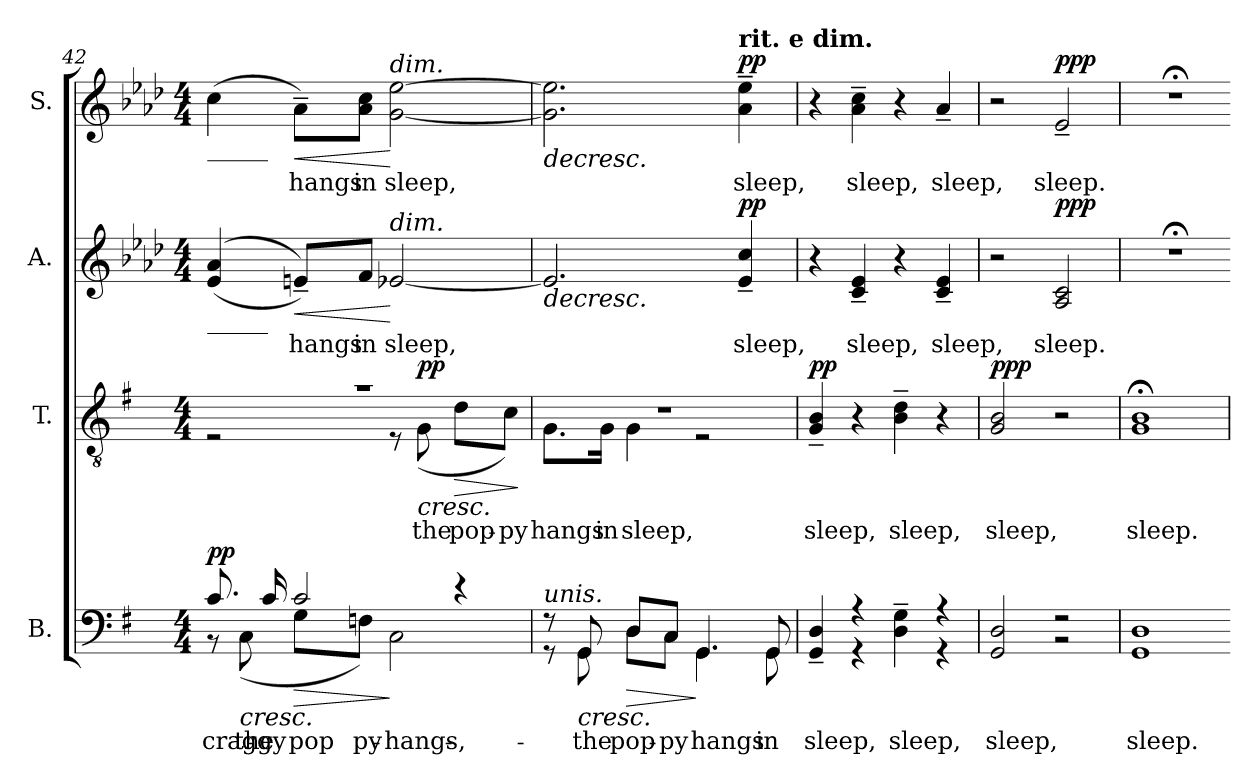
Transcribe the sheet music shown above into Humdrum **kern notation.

**kern	**text	**dynam	**kern	**text	**dynam	**kern	**text	**dynam	**kern	**text	**dynam
*part4	*part4	*part4	*part3	*part3	*part3	*part2	*part2	*part2	*part1	*part1	*part1
*staff4	*staff4	*staff4	*staff3	*staff3	*staff3	*staff2	*staff2	*staff2	*staff1	*staff1	*staff1
*I"B.	*	*	*I"T.	*	*	*I"A.	*	*	*I"S.	*	*
!!LO:LB:g=z
*clefF4	*	*	*clefGv2	*	*	*clefG2	*	*	*clefG2	*	*
*k[f#]	*	*	*k[f#]	*	*	*k[b-e-a-d-]	*	*	*k[b-e-a-d-]	*	*
*G:	*	*	*G:	*	*	*A-:	*	*	*A-:	*	*
*M4/4	*	*	*M4/4	*	*	*M4/4	*	*	*M4/4	*	*
=42	=42	=42	=42	=42	=42	=42	=42	=42	=42	=42	=42
!	!	!	!	!	!	!	!	!	!LO:TX:b:t=_____	!	!
!	!	!	!	!	!	!LO:TX:b:t=_____	!	!	!	!	!
!	!LO:LY:a	!LO:DY:b	!	!	!	!	!	!	!	!	!
*^	*	*	*^	*	*	*	*	*	*	*	*
8.c/	8r	crag-	pp	1r	2r	.	.	(<(<4e- 4a-	.	.	(>4cc	.	.
!	!	!LO:LY:b	!LO:HP:b	!	!	!	!	!	!	!	!	!	!
.	(<8C\	the	<	.	.	.	.	.	.	.	.	.	.
!	!	!LO:LY:a	!	!	!	!	!	!	!	!	!	!	!
16c/	.	-gy	.	.	.	.	.	.	.	.	.	.	.
!	!	!LO:LY:a	!	!	!	!	!	!	!	!	!	!	!
!	!	!LO:LY:b	!LO:HP:b	!	!	!	!	!	!LO:LY:b	!LO:HP:b	!	!LO:LY:b	!LO:HP:b
2c/	8GL	pop-	>	.	.	.	.	8en~L))	hangs	<	8a-~L)	hangs	<
!	!	!LO:LY:b	!	!	!	!	!	!	!LO:LY:b	!	!	!LO:LY:b	!
.	8FnJ)	-py	[	.	.	.	.	8fJ	in	.	8a- 8ccJ	in	.
!	!	!	!	!	!	!	!	!	!	!	!LO:TX:a:i:t=dim.	!	!
!	!	!	!	!	!	!	!	!LO:TX:a:i:t=dim.	!	!	!	!	!
!	!	!LO:LY:b	!	!	!	!	!	!	!LO:LY:b	!	!	!LO:LY:b	!
.	2C\	hangs,	]	.	8r	.	.	[2e-X	sleep,	[	[2g [2ee-	sleep,	[
!	!	!	!	!	!	!LO:LY:b	!LO:HP:b	!	!	!	!	!	!
!	!	!	!	!	!	!	!LO:DY:n=1:a	!	!	!	!	!	!
.	.	.	.	.	(>8G\	the	< pp	.	.	.	.	.	.
!	!	!	!	!	!	!LO:LY:b	!LO:HP:b	!	!	!	!	!	!
4r	.	.	.	.	8d\L	pop-	>	.	.	.	.	.	.
!	!	!	!	!	!	!LO:LY:b	!	!	!	!	!	!	!
.	.	.	.	.	8c\J)	-py	[	.	.	.	.	.	.
*v	*v	*	*	*	*	*	*	*	*	*	*	*	*
*	*	*	*v	*v	*	*	*	*	*	*	*	*
.	.	.	.	.	]	.	.	.	.	.	.
=43	=43	=43	=43	=43	=43	=43	=43	=43	=43	=43	=43
*^	*	*	*^	*	*	*	*	*	*	*	*
!LO:TX:a:i:t=unis.	!	!	!	!	!	!	!	!	!	!	!	!	!
!	!	!	!	!	!	!LO:LY:b	!	!	!	!LO:HP:b	!	!	!LO:HP:b
8r	8r	.	.	1r	8.G\L	hangs	.	2.e-]	.	>	2.g] 2.ee-]	.	>
!	!	!LO:LY:b	!LO:HP:b	!	!	!	!	!	!	!	!	!	!
8GG	8GG	the	<	.	.	.	.	.	.	.	.	.	.
!	!	!	!	!	!	!LO:LY:b	!	!	!	!	!	!	!
.	.	.	.	.	16G\J	in	.	.	.	.	.	.	.
!	!	!LO:LY:b	!LO:HP:b	!	!	!LO:LY:b	!	!	!	!	!	!	!
8DL	8DL	pop-	>	.	4G\	sleep,	.	.	.	.	.	.	.
!	!	!LO:LY:b	!	!	!	!	!	!	!	!	!	!	!
8CJ	8CJ	-py	[	.	.	.	.	.	.	.	.	.	.
!	!	!LO:LY:b	!	!	!	!	!	!	!	!	!	!	!
4.GG	4.GG	hangs	]	.	2r	.	.	.	.	.	.	.	.
!	!	!	!	!	!	!	!	!	!	!	!LO:TX:a:B:t=rit. e dim.	!	!
!	!	!	!	!	!	!	!	!	!LO:LY:b	!LO:DY:a	!	!LO:LY:b	!LO:DY:a
.	.	.	.	.	.	.	.	4e-~ 4cc~	sleep,	pp	4a-~ 4ee-~	sleep,	pp
!	!	!LO:LY:b	!	!	!	!	!	!	!	!	!	!	!
8GG	8GG	in	.	.	.	.	.	.	.	.	.	.	.
*v	*v	*	*	*	*	*	*	*	*	*	*	*	*
*	*	*	*v	*v	*	*	*	*	*	*	*	*
.	.	.	.	.	.	.	.	]	.	.	]
=44	=44	=44	=44	=44	=44	=44	=44	=44	=44	=44	=44
*^	*	*	*	*	*	*	*	*	*	*	*
!	!	!LO:LY:b	!	!	!LO:LY:b	!LO:DY:a	!	!	!	!	!	!
4ryy	4GG~ 4D~	sleep,	.	4G~ 4B~	sleep,	pp	4r	.	.	4r	.	.
!	!	!	!	!	!	!	!	!LO:LY:b	!	!	!LO:LY:b	!
4r	4r	.	.	4r	.	.	4c~ 4e-~	sleep,	.	4a-~ 4cc~	sleep,	.
!	!	!LO:LY:b	!	!	!LO:LY:b	!	!	!	!	!	!	!
4ryy	4D~ 4G~	sleep,	.	4B~ 4d~	sleep,	.	4r	.	.	4r	.	.
!	!	!	!	!	!	!	!	!LO:LY:b	!	!	!LO:LY:b	!
4r	4r	.	.	4r	.	.	4c~ 4e-~	sleep,	.	4a-~	sleep,	.
=45	=45	=45	=45	=45	=45	=45	=45	=45	=45	=45	=45	=45
!	!	!LO:LY:b	!	!	!LO:LY:b	!LO:DY:a	!	!	!	!	!	!
2ryy	2GG 2D	sleep,	.	2G 2B	sleep,	ppp	2r	.	.	2r	.	.
!	!	!	!	!	!	!	!	!LO:LY:b	!LO:DY:a	!	!LO:LY:b	!LO:DY:a
2r	2r	.	.	2r	.	.	2A- 2c	sleep.	ppp	2e-~	sleep.	ppp
=46	=46	=46	=46	=46	=46	=46	=46	=46	=46	=46	=46	=46
!	!	!LO:LY:b	!	!	!LO:LY:b	!	!	!	!	!	!	!
1ryy	1GG 1D	sleep.	.	1G;< 1B;<	sleep.	.	1r;<	.	.	1r;<	.	.
*v	*v	*	*	*	*	*	*	*	*	*	*	*
==	==	==	=	==	==	==	==	==	==	==	==
*-	*-	*-	*-	*-	*-	*-	*-	*-	*-	*-	*-
